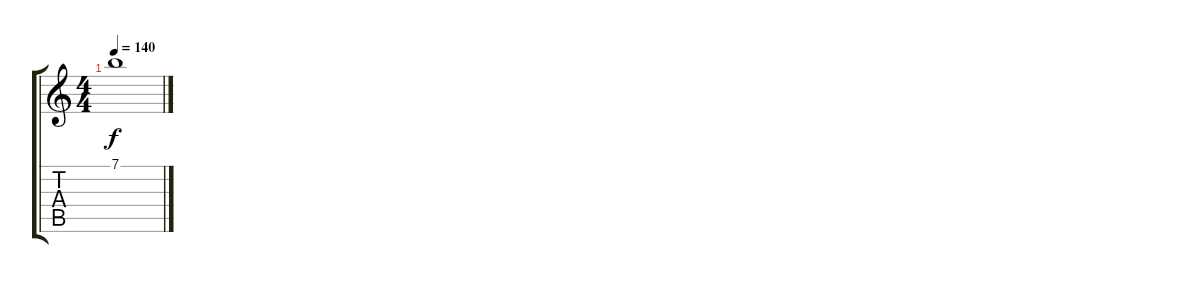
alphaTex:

\track "" {instrument distortionguitar}
\staff {score tabs}
\tuning (E4 B3 G3 D3 A2 E2) {hide}
\ts (4 4)
\tempo 140
\clef g2
\ks c
7.1{t}.1{dy f}
